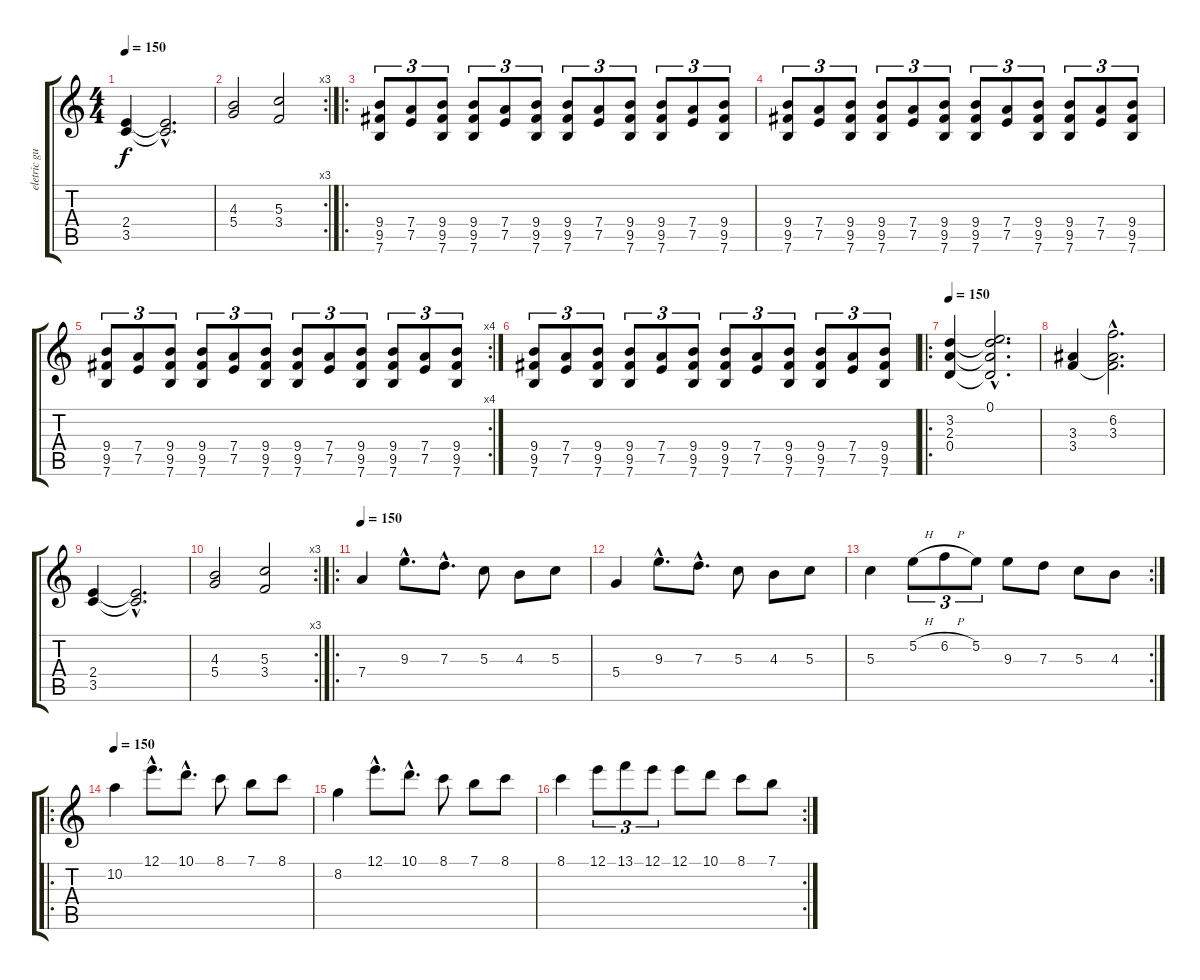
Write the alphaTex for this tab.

\track ("eletric guitar" "eletric gu") {instrument distortionguitar}
\staff {score tabs}
\tuning (E4 B3 G3 D3 A2 E2) {hide}
\ts (4 4)
\tempo 150
\clef g2
\ks c
(2.4 3.5).4{dy f} (2.4{hac t} 3.5{hac t}).2{d} |
\rc 3
(4.3 5.4).2 (5.3 3.4).2 |
\ro
(9.4 9.5 7.6).8{tu (3 2)} (7.4 7.5).8{tu (3 2)} (9.4 9.5 7.6).8{tu (3 2)} (9.4 9.5 7.6).8{tu (3 2)} (7.4 7.5).8{tu (3 2)} (9.4 9.5 7.6).8{tu (3 2)} (9.4 9.5 7.6).8{tu (3 2)} (7.4 7.5).8{tu (3 2)} (9.4 9.5 7.6).8{tu (3 2)} (9.4 9.5 7.6).8{tu (3 2)} (7.4 7.5).8{tu (3 2)} (9.4 9.5 7.6).8{tu (3 2)} |
(9.4 9.5 7.6).8{tu (3 2)} (7.4 7.5).8{tu (3 2)} (9.4 9.5 7.6).8{tu (3 2)} (9.4 9.5 7.6).8{tu (3 2)} (7.4 7.5).8{tu (3 2)} (9.4 9.5 7.6).8{tu (3 2)} (9.4 9.5 7.6).8{tu (3 2)} (7.4 7.5).8{tu (3 2)} (9.4 9.5 7.6).8{tu (3 2)} (9.4 9.5 7.6).8{tu (3 2)} (7.4 7.5).8{tu (3 2)} (9.4 9.5 7.6).8{tu (3 2)} |
\rc 4
(9.4 9.5 7.6).8{tu (3 2)} (7.4 7.5).8{tu (3 2)} (9.4 9.5 7.6).8{tu (3 2)} (9.4 9.5 7.6).8{tu (3 2)} (7.4 7.5).8{tu (3 2)} (9.4 9.5 7.6).8{tu (3 2)} (9.4 9.5 7.6).8{tu (3 2)} (7.4 7.5).8{tu (3 2)} (9.4 9.5 7.6).8{tu (3 2)} (9.4 9.5 7.6).8{tu (3 2)} (7.4 7.5).8{tu (3 2)} (9.4 9.5 7.6).8{tu (3 2)} |
(9.4 9.5 7.6).8{tu (3 2)} (7.4 7.5).8{tu (3 2)} (9.4 9.5 7.6).8{tu (3 2)} (9.4 9.5 7.6).8{tu (3 2)} (7.4 7.5).8{tu (3 2)} (9.4 9.5 7.6).8{tu (3 2)} (9.4 9.5 7.6).8{tu (3 2)} (7.4 7.5).8{tu (3 2)} (9.4 9.5 7.6).8{tu (3 2)} (9.4 9.5 7.6).8{tu (3 2)} (7.4 7.5).8{tu (3 2)} (9.4 9.5 7.6).8{tu (3 2)} |
\ro
\tempo 150
(3.2 2.3 0.4).4 (0.1{hac} 3.2{hac t} 2.3{hac t} 0.4{hac t}).2{d} |
(3.3 3.4).4 (6.2{hac} 3.3{hac} 3.4{hac t}).2{d} |
(2.4 3.5).4 (2.4{hac t} 3.5{hac t}).2{d} |
\rc 3
(4.3 5.4).2 (5.3 3.4).2 |
\ro
\tempo 150
7.4.4 9.3{hac}.8{d} 7.3{hac}.8{d} 5.3.8 4.3.8 5.3.8 |
5.4.4 9.3{hac}.8{d} 7.3{hac}.8{d} 5.3.8 4.3.8 5.3.8 |
\rc 2
5.3.4 5.2{h}.8{tu (3 2)} 6.2{h}.8{tu (3 2)} 5.2.8{tu (3 2)} 9.3.8 7.3.8 5.3.8 4.3.8 |
\ro
\tempo 150
10.2.4 12.1{hac}.8{d} 10.1{hac}.8{d} 8.1.8 7.1.8 8.1.8 |
8.2.4 12.1{hac}.8{d} 10.1{hac}.8{d} 8.1.8 7.1.8 8.1.8 |
\rc 2
8.1.4 12.1.8{tu (3 2)} 13.1.8{tu (3 2)} 12.1.8{tu (3 2)} 12.1.8 10.1.8 8.1.8 7.1.8
